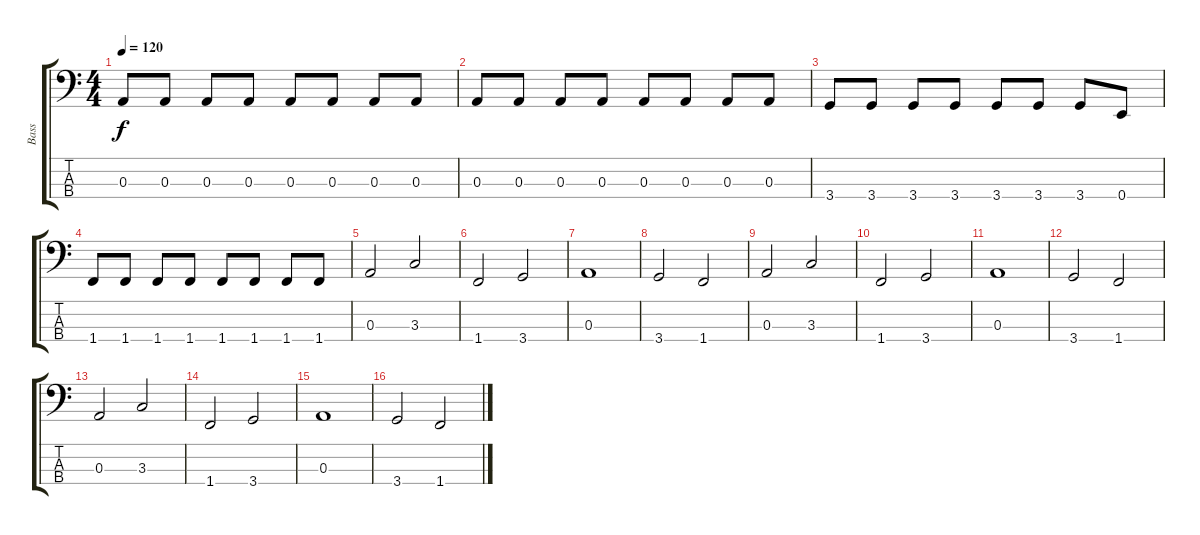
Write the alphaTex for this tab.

\track ("Bass" "Bass") {instrument electricbassfinger}
\staff {score tabs}
\tuning (G2 D2 A1 E1) {hide}
\ts (4 4)
\tempo 120
\clef f4
\ks c
0.3.8{dy f} 0.3.8 0.3.8 0.3.8 0.3.8 0.3.8 0.3.8 0.3.8 |
0.3.8 0.3.8 0.3.8 0.3.8 0.3.8 0.3.8 0.3.8 0.3.8 |
3.4.8 3.4.8 3.4.8 3.4.8 3.4.8 3.4.8 3.4.8 0.4.8 |
1.4.8 1.4.8 1.4.8 1.4.8 1.4.8 1.4.8 1.4.8 1.4.8 |
0.3.2 3.3.2 |
1.4.2 3.4.2 |
0.3.1 |
3.4.2 1.4.2 |
0.3.2 3.3.2 |
1.4.2 3.4.2 |
0.3.1 |
3.4.2 1.4.2 |
0.3.2 3.3.2 |
1.4.2 3.4.2 |
0.3.1 |
3.4.2 1.4.2
